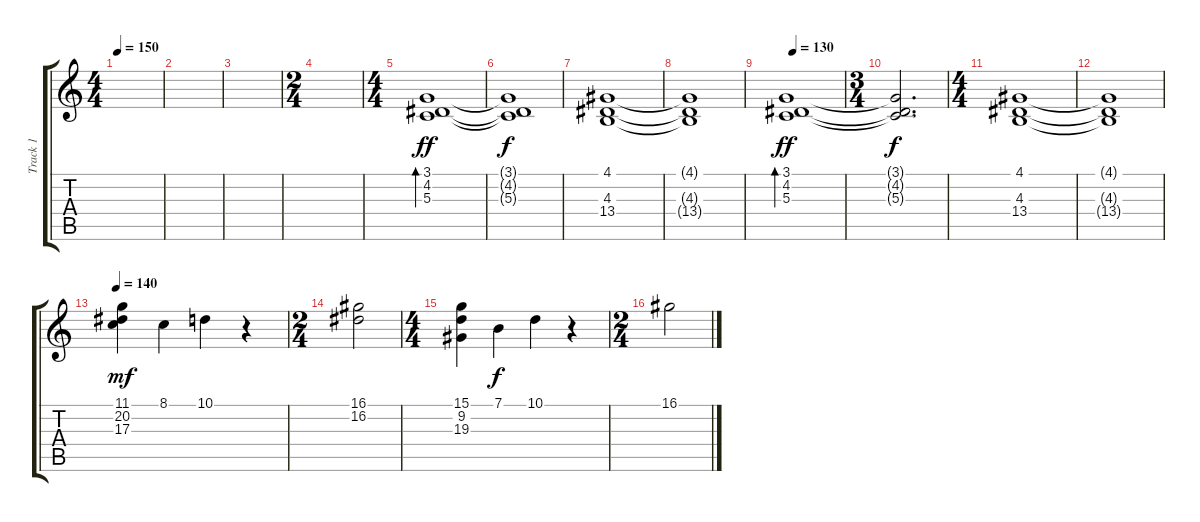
\track ("Track 1" "Track 1") {instrument acousticgrandpiano}
\staff {score tabs}
\tuning (E4 B3 G3 D3 A2 E2) {hide}
\ts (4 4)
\tempo 150
\clef g2
\ks c
|
|
|
\ts (2 4)
|
\ts (4 4)
(3.1 4.2 5.3).1{bd 480 dy ff} |
(3.1{t} 4.2{t} 5.3{t}).1{dy f} |
(4.1 4.3 13.4).1 |
(4.1{t} 4.3{t} 13.4{t}).1 |
\tempo 130
(3.1 4.2 5.3).1{bd 480 dy ff} |
\ts (3 4)
(3.1{t} 4.2{t} 5.3{t}).2{d dy f} |
\ts (4 4)
(4.1 4.3 13.4).1 |
(4.1{t} 4.3{t} 13.4{t}).1 |
\tempo 140
(11.1 20.2 17.3).4{dy mf} 8.1.4 10.1.4 r.4 |
\ts (2 4)
(16.1 16.2).2 |
\ts (4 4)
(15.1 9.2 19.3).4 7.1.4{dy f} 10.1.4 r.4 |
\ts (2 4)
16.1.2
